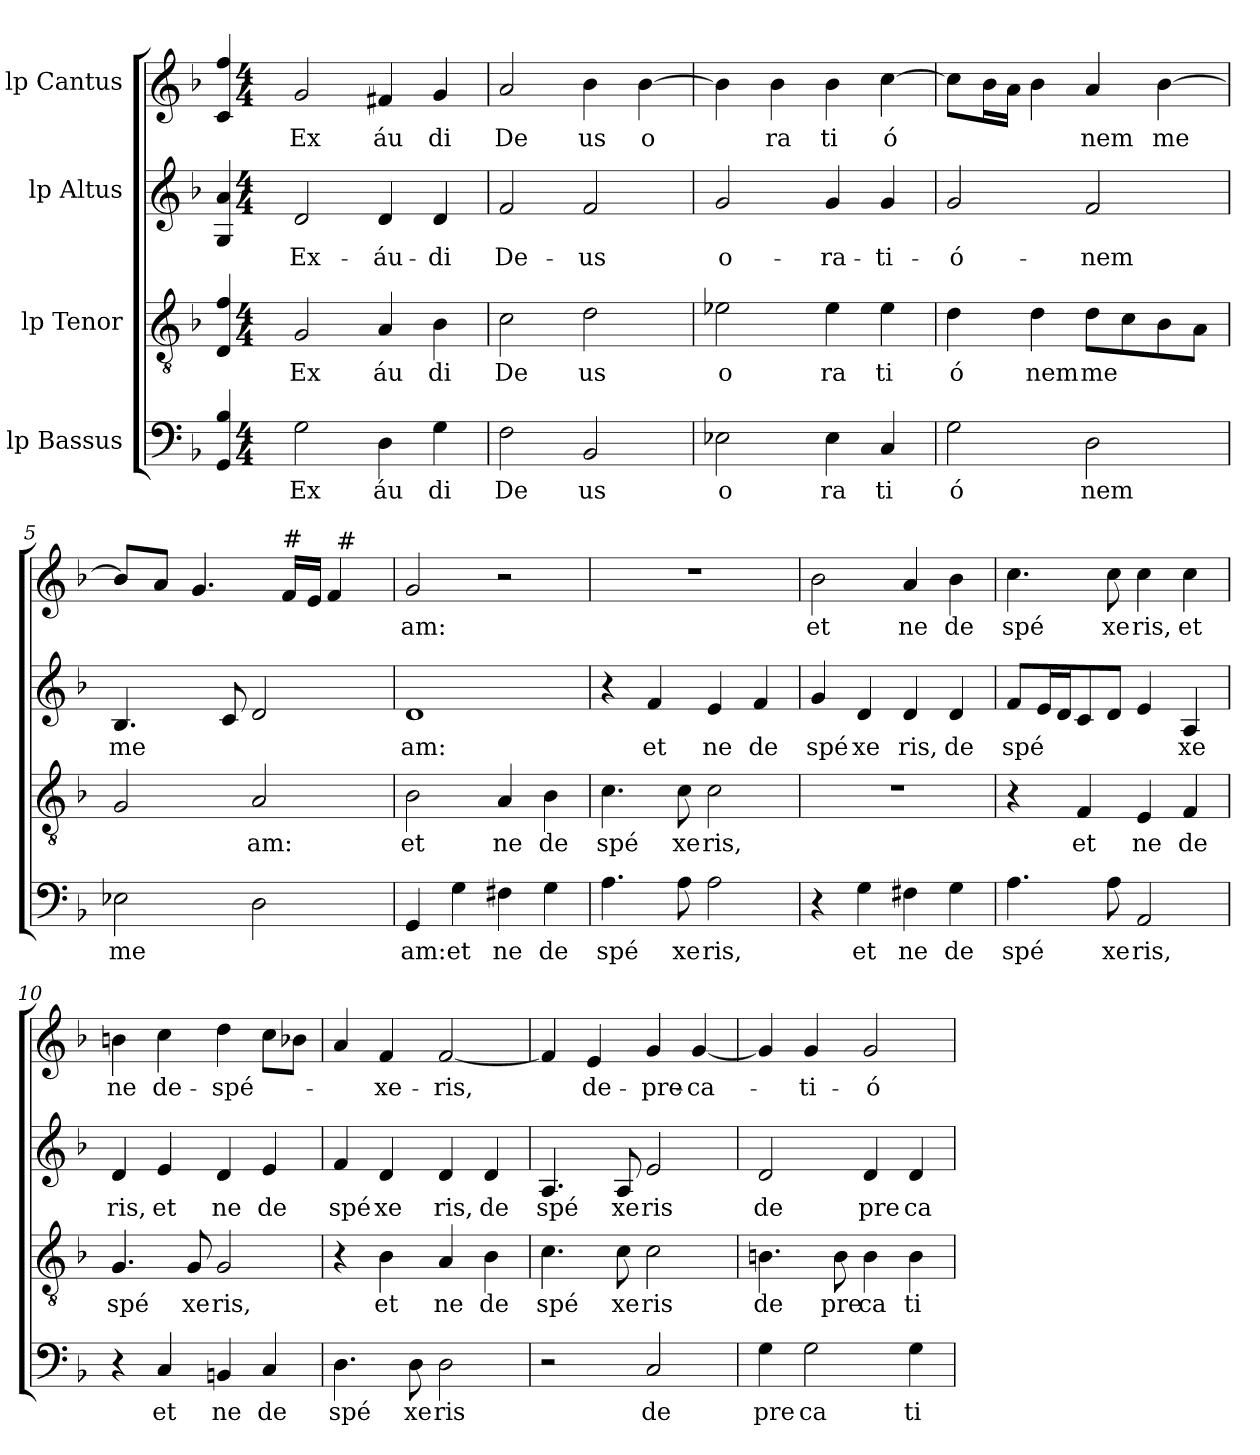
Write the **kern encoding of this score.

**kern	**text	**kern	**text	**kern	**text	**kern	**text
*part4	*part4	*part3	*part3	*part2	*part2	*part1	*part1
*staff4	*staff4	*staff3	*staff3	*staff2	*staff2	*staff1	*staff1
*I"lp Bassus	*	*I"lp Tenor	*	*I"lp Altus	*	*I"lp Cantus	*
!!LO:PB:g=z
*stria5	*	*stria5	*	*stria5	*	*stria5	*
*clefF4	*	*clefGv2	*	*clefG2	*	*clefG2	*
*k[b-]	*	*k[b-]	*	*k[b-]	*	*k[b-]	*
*F:	*	*F:	*	*F:	*	*F:	*
=1	=1	=1	=1	=1	=1	=1	=1
4B-/ 4GG/	.	4f/ 4D/	.	4a/ 4G/	.	4ff/ 4c/	.
*M4/4	*	*M4/4	*	*M4/4	*	*M4/4	*
*met(c)	*	*met(c)	*	*met(c)	*	*met(c)	*
!	!LO:LY:b:cj	!	!LO:LY:b:cj	!	!LO:LY:b:cj	!	!LO:LY:b:cj
2G\	Ex	2G/	Ex	2d/	Ex-	2g/	Ex
!	!LO:LY:b:cj	!	!LO:LY:b:cj	!	!LO:LY:b:cj	!	!LO:LY:b:cj
4D\	áu	4A/	áu	4d/	-áu-	4f#X/	áu
!	!LO:LY:b:cj	!	!LO:LY:b:cj	!	!LO:LY:b:cj	!	!LO:LY:b:cj
4G\	di	4B-\	di	4d/	-di	4g/	di
=2	=2	=2	=2	=2	=2	=2	=2
!	!LO:LY:b:cj	!	!LO:LY:b:cj	!	!LO:LY:b:cj	!	!LO:LY:b:cj
2F\	De	2c\	De	2f/	De-	2a/	De
!	!LO:LY:b:cj	!	!LO:LY:b:cj	!	!LO:LY:b:cj	!	!LO:LY:b:cj
2BB-/	us	2d\	us	2f/	-us	4b-\	us
!	!	!	!	!	!	!	!LO:LY:b:cj
.	.	.	.	.	.	[>4b-\	o
=3	=3	=3	=3	=3	=3	=3	=3
!	!LO:LY:b:cj	!	!LO:LY:b:cj	!	!LO:LY:b:cj	!	!
2E-X\	o	2e-X\	o	2g/	o-	4b-\]	.
!	!	!	!	!	!	!	!LO:LY:b:cj
.	.	.	.	.	.	4b-\	ra
!	!LO:LY:b:cj	!	!LO:LY:b:cj	!	!LO:LY:b:cj	!	!LO:LY:b:cj
4E-\	ra	4e-\	ra	4g/	-ra-	4b-\	ti
!	!LO:LY:b:cj	!	!LO:LY:b:cj	!	!LO:LY:b:cj	!	!LO:LY:b:cj
4C/	ti	4e-\	ti	4g/	-ti-	[>4cc\	ó
=4	=4	=4	=4	=4	=4	=4	=4
!	!LO:LY:b:cj	!	!LO:LY:b:cj	!	!LO:LY:b:cj	!	!
2G\	ó	4d\	ó	2g/	-ó-	8cc\L]	.
.	.	.	.	.	.	16b-\	.
.	.	.	.	.	.	16a\J	.
!	!	!	!LO:LY:b:cj	!	!	!	!
.	.	4d\	nem	.	.	4b-\	.
!	!LO:LY:b:cj	!	!LO:LY:b	!	!LO:LY:b:cj	!	!LO:LY:b:cj
2D\	nem	8d\L	me	2f/	-nem	4a/	nem
.	.	8c\	.	.	.	.	.
!	!	!	!	!	!	!	!LO:LY:b
.	.	8B-\	.	.	.	[>4b-\	me
.	.	8A\J	.	.	.	.	.
!!LO:LB:g=z
=5	=5	=5	=5	=5	=5	=5	=5
!	!LO:LY:b	!	!	!	!LO:LY:b	!	!
*	*	*^	*	*^	*	*^	*
2E-X\	me	2G/	8ryy	.	4.B-/	16ryy	me	8b-/L]	2ryy	.
.	.	.	.	.	.	2...ryy	.	.	.	.
.	.	.	32ryy	.	.	.	.	8a/J	.	.
.	.	.	2ryy	.	.	.	.	.	.	.
.	.	.	.	.	.	.	.	4.g/	.	.
.	.	.	.	.	8c/	.	.	.	.	.
!	!	!	!	!LO:LY:b:cj	!	!	!	!	!	!
2D\	.	2A/	.	am:	2d/	.	.	.	4ryy	.
!	!	!	!	!	!	!	!	!LO:TX:a:t=#	!	!
.	.	.	.	.	.	.	.	16f/L	.	.
.	.	.	4ryy	.	.	.	.	.	.	.
.	.	.	.	.	.	.	.	16e/J	.	.
.	.	.	.	.	.	.	.	4f/	64ryy	.
!	!	!	!	!	!	!	!	!	!LO:TX:a:t=#	!
.	.	.	.	.	.	.	.	.	8...ryy	.
.	.	.	16.ryy	.	.	.	.	.	.	.
=6	=6	=6	=6	=6	=6	=6	=6	=6	=6	=6
!	!LO:LY:b:cj	!	!	!LO:LY:b:cj	!	!	!LO:LY:b:cj	!	!	!LO:LY:b:cj
*	*	*v	*v	*	*	*	*	*v	*v	*
*	*	*	*	*v	*v	*	*	*
4GG/	am:	2B-\	et	1d	am:	2g/	am:
!	!LO:LY:b:cj	!	!	!	!	!	!
4G\	et	.	.	.	.	.	.
!	!LO:LY:b:cj	!	!LO:LY:b:cj	!	!	!	!
4F#X\	ne	4A/	ne	.	.	2r	.
!	!LO:LY:b:cj	!	!LO:LY:b:cj	!	!	!	!
4G\	de	4B-\	de	.	.	.	.
=7	=7	=7	=7	=7	=7	=7	=7
!	!LO:LY:b:cj	!	!LO:LY:b:cj	!	!	!	!
4.A\	spé	4.c\	spé	4r	.	1r	.
!	!	!	!	!	!LO:LY:b:cj	!	!
.	.	.	.	4f/	et	.	.
!	!LO:LY:b:cj	!	!LO:LY:b:cj	!	!	!	!
8A\	xe	8c\	xe	.	.	.	.
!	!LO:LY:b:cj	!	!LO:LY:b:cj	!	!LO:LY:b:cj	!	!
2A\	ris,	2c\	ris,	4e/	ne	.	.
!	!	!	!	!	!LO:LY:b:cj	!	!
.	.	.	.	4f/	de	.	.
=8	=8	=8	=8	=8	=8	=8	=8
!	!	!	!	!	!LO:LY:b:cj	!	!LO:LY:b:cj
4r	.	1r	.	4g/	spé	2b-\	et
!	!LO:LY:b:cj	!	!	!	!LO:LY:b:cj	!	!
4G\	et	.	.	4d/	xe	.	.
!	!LO:LY:b:cj	!	!	!	!LO:LY:b:cj	!	!LO:LY:b:cj
4F#X\	ne	.	.	4d/	ris,	4a/	ne
!	!LO:LY:b:cj	!	!	!	!LO:LY:b:cj	!	!LO:LY:b:cj
4G\	de	.	.	4d/	de	4b-\	de
=9	=9	=9	=9	=9	=9	=9	=9
!	!LO:LY:b:cj	!	!	!	!LO:LY:b	!	!LO:LY:b:cj
4.A\	spé	4r	.	8f/L	spé	4.cc\	spé
.	.	.	.	16e/	.	.	.
.	.	.	.	16d/	.	.	.
!	!	!	!LO:LY:b:cj	!	!	!	!
.	.	4F/	et	8c/	.	.	.
!	!LO:LY:b:cj	!	!	!	!	!	!LO:LY:b:cj
8A\	xe	.	.	8d/J	.	8cc\	xe
!	!LO:LY:b:cj	!	!LO:LY:b:cj	!	!	!	!LO:LY:b:cj
2AA/	ris,	4E/	ne	4e/	.	4cc\	ris,
!	!	!	!LO:LY:b:cj	!	!LO:LY:b:cj	!	!LO:LY:b:cj
.	.	4F/	de	4A/	xe	4cc\	et
!!LO:LB:g=z
=10	=10	=10	=10	=10	=10	=10	=10
!	!	!	!LO:LY:b:cj	!	!LO:LY:b:cj	!	!LO:LY:b:cj
4r	.	4.G/	spé	4d/	ris,	4bn\	ne
!	!LO:LY:b:cj	!	!	!	!LO:LY:b:cj	!	!LO:LY:b:cj
4C/	et	.	.	4e/	et	4cc\	de-
!	!	!	!LO:LY:b:cj	!	!	!	!
.	.	8G/	xe	.	.	.	.
!	!LO:LY:b:cj	!	!LO:LY:b:cj	!	!LO:LY:b:cj	!	!LO:LY:b
4BBn/	ne	2G/	ris,	4d/	ne	4dd\	-spé-
!	!LO:LY:b:cj	!	!	!	!LO:LY:b:cj	!	!
4C/	de	.	.	4e/	de	8cc\L	.
.	.	.	.	.	.	8b-X\J	.
=11	=11	=11	=11	=11	=11	=11	=11
!	!LO:LY:b:cj	!	!	!	!LO:LY:b:cj	!	!
4.D\	spé	4r	.	4f/	spé	4a/	.
!	!	!	!LO:LY:b:cj	!	!LO:LY:b:cj	!	!LO:LY:b:cj
.	.	4B-\	et	4d/	xe	4f/	-xe-
!	!LO:LY:b:cj	!	!	!	!	!	!
8D\	xe	.	.	.	.	.	.
!	!LO:LY:b:cj	!	!LO:LY:b:cj	!	!LO:LY:b:cj	!	!LO:LY:b:cj
2D\	ris	4A/	ne	4d/	ris,	[<2f/	-ris,
!	!	!	!LO:LY:b:cj	!	!LO:LY:b:cj	!	!
.	.	4B-\	de	4d/	de	.	.
=12	=12	=12	=12	=12	=12	=12	=12
!	!	!	!LO:LY:b:cj	!	!LO:LY:b:cj	!	!
2r	.	4.c\	spé	4.A/	spé	4f/]	.
!	!	!	!	!	!	!	!LO:LY:b:cj
.	.	.	.	.	.	4e/	de-
!	!	!	!LO:LY:b:cj	!	!LO:LY:b:cj	!	!
.	.	8c\	xe	8A/	xe	.	.
!	!LO:LY:b:cj	!	!LO:LY:b:cj	!	!LO:LY:b:cj	!	!LO:LY:b:cj
2C/	de	2c\	ris	2e/	ris	4g/	-pre-
!	!	!	!	!	!	!	!LO:LY:b:cj
.	.	.	.	.	.	[<4g/	-ca-
=13	=13	=13	=13	=13	=13	=13	=13
!	!LO:LY:b:cj	!	!LO:LY:b:cj	!	!LO:LY:b:cj	!	!
4G\	pre	4.Bn\	de	2d/	de	4g/]	.
!	!LO:LY:b:cj	!	!	!	!	!	!LO:LY:b:cj
2G\	ca	.	.	.	.	4g/	-ti-
!	!	!	!LO:LY:b:cj	!	!	!	!
.	.	8B\	pre	.	.	.	.
!	!	!	!LO:LY:b:cj	!	!LO:LY:b:cj	!	!LO:LY:b:cj
.	.	4B\	ca	4d/	pre	2g/	-ó-
!	!LO:LY:b:cj	!	!LO:LY:b:cj	!	!LO:LY:b:cj	!	!
4G\	ti	4B\	ti	4d/	ca	.	.
=	=	=	=	=	=	=	=
*-	*-	*-	*-	*-	*-	*-	*-
